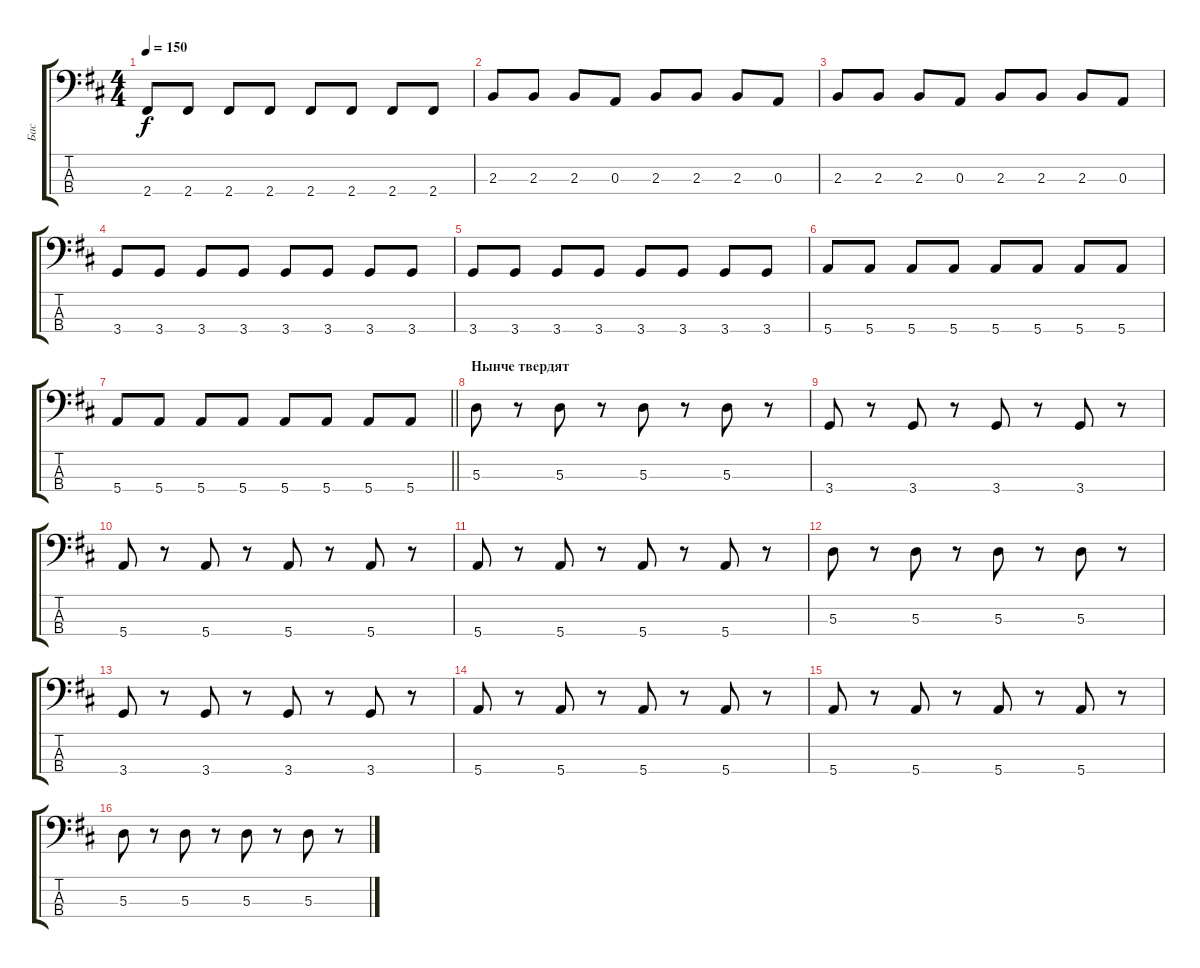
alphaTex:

\track ("Бас" "Бас") {instrument electricbassfinger}
\staff {score tabs}
\tuning (G2 D2 A1 E1) {hide}
\ts (4 4)
\tempo 150
\clef f4
\ks bminor
2.4.8{dy f} 2.4.8 2.4.8 2.4.8 2.4.8 2.4.8 2.4.8 2.4.8 |
2.3.8 2.3.8 2.3.8 0.3.8 2.3.8 2.3.8 2.3.8 0.3.8 |
2.3.8 2.3.8 2.3.8 0.3.8 2.3.8 2.3.8 2.3.8 0.3.8 |
3.4.8 3.4.8 3.4.8 3.4.8 3.4.8 3.4.8 3.4.8 3.4.8 |
3.4.8 3.4.8 3.4.8 3.4.8 3.4.8 3.4.8 3.4.8 3.4.8 |
5.4.8 5.4.8 5.4.8 5.4.8 5.4.8 5.4.8 5.4.8 5.4.8 |
\barLineRight lightlight
5.4.8 5.4.8 5.4.8 5.4.8 5.4.8 5.4.8 5.4.8 5.4.8 |
\section ("" "Нынче твердят")
5.3.8 r.8 5.3.8 r.8 5.3.8 r.8 5.3.8 r.8 |
3.4.8 r.8 3.4.8 r.8 3.4.8 r.8 3.4.8 r.8 |
5.4.8 r.8 5.4.8 r.8 5.4.8 r.8 5.4.8 r.8 |
5.4.8 r.8 5.4.8 r.8 5.4.8 r.8 5.4.8 r.8 |
5.3.8 r.8 5.3.8 r.8 5.3.8 r.8 5.3.8 r.8 |
3.4.8 r.8 3.4.8 r.8 3.4.8 r.8 3.4.8 r.8 |
5.4.8 r.8 5.4.8 r.8 5.4.8 r.8 5.4.8 r.8 |
5.4.8 r.8 5.4.8 r.8 5.4.8 r.8 5.4.8 r.8 |
5.3.8 r.8 5.3.8 r.8 5.3.8 r.8 5.3.8 r.8
